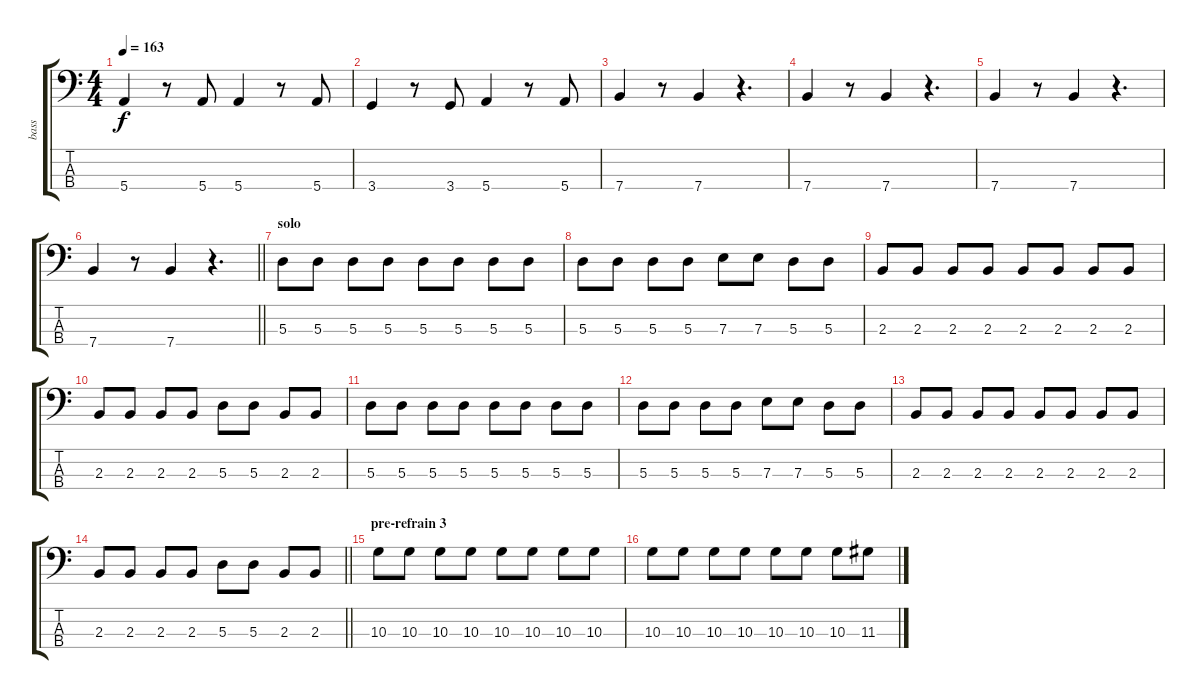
\track ("bass" "bass") {instrument electricbasspick}
\staff {score tabs}
\tuning (G2 D2 A1 E1) {hide}
\ts (4 4)
\tempo 163
\clef f4
\ks c
5.4.4{dy f} r.8 5.4.8 5.4.4 r.8 5.4.8 |
3.4.4 r.8 3.4.8 5.4.4 r.8 5.4.8 |
7.4.4 r.8 7.4.4 r.4{d} |
7.4.4 r.8 7.4.4 r.4{d} |
7.4.4 r.8 7.4.4 r.4{d} |
\barLineRight lightlight
7.4.4 r.8 7.4.4 r.4{d} |
\section ("" "solo")
5.3.8 5.3.8 5.3.8 5.3.8 5.3.8 5.3.8 5.3.8 5.3.8 |
5.3.8 5.3.8 5.3.8 5.3.8 7.3.8 7.3.8 5.3.8 5.3.8 |
2.3.8 2.3.8 2.3.8 2.3.8 2.3.8 2.3.8 2.3.8 2.3.8 |
2.3.8 2.3.8 2.3.8 2.3.8 5.3.8 5.3.8 2.3.8 2.3.8 |
5.3.8 5.3.8 5.3.8 5.3.8 5.3.8 5.3.8 5.3.8 5.3.8 |
5.3.8 5.3.8 5.3.8 5.3.8 7.3.8 7.3.8 5.3.8 5.3.8 |
2.3.8 2.3.8 2.3.8 2.3.8 2.3.8 2.3.8 2.3.8 2.3.8 |
\barLineRight lightlight
2.3.8 2.3.8 2.3.8 2.3.8 5.3.8 5.3.8 2.3.8 2.3.8 |
\section ("" "pre-refrain 3")
10.3.8 10.3.8 10.3.8 10.3.8 10.3.8 10.3.8 10.3.8 10.3.8 |
10.3.8 10.3.8 10.3.8 10.3.8 10.3.8 10.3.8 10.3.8 11.3.8
